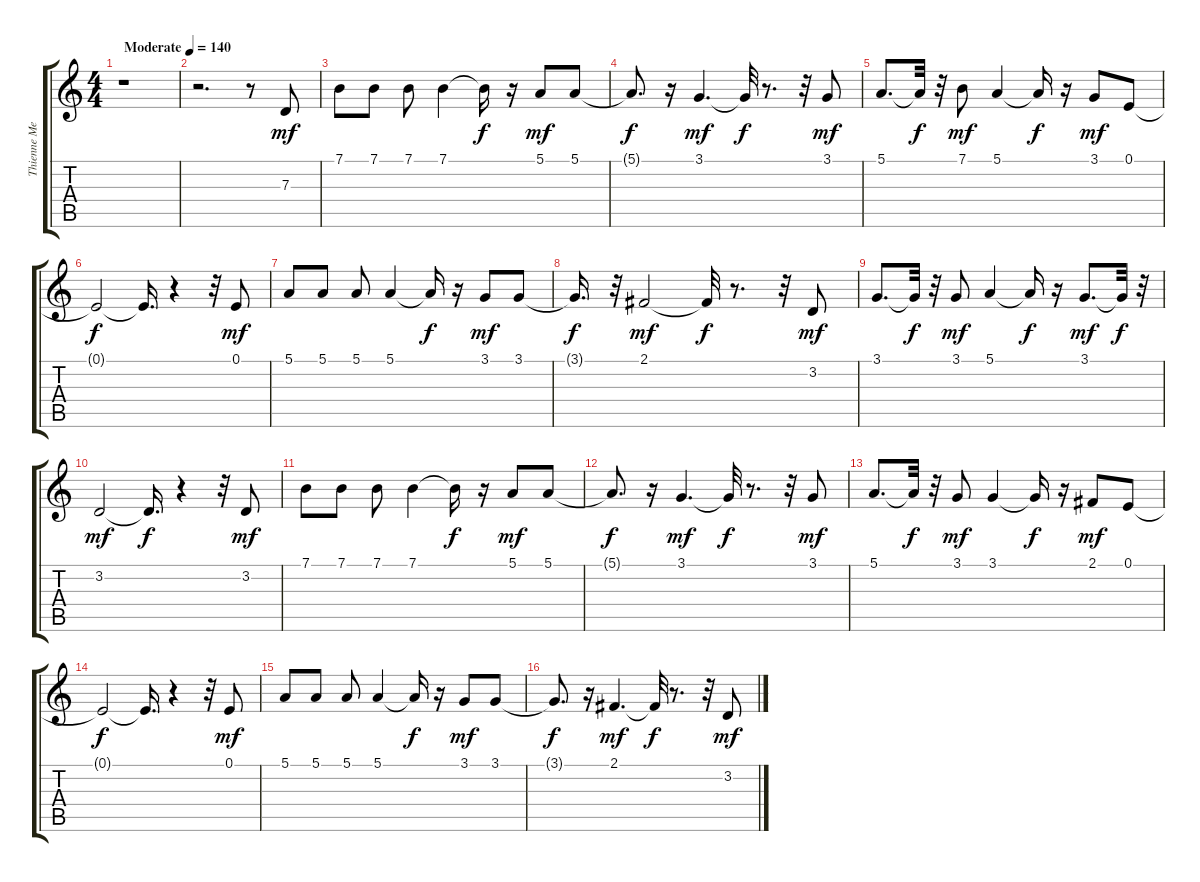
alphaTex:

\track ("Thienne Melo" "Thienne Me") {instrument acousticgrandpiano}
\staff {score tabs}
\tuning (E4 B3 G3 D3 A2 E2) {hide}
\ts (4 4)
\tempo (140 "Moderate")
\clef g2
\ks c
r.1{dy mf instrument acousticgrandpiano} |
r.2{d} r.8 7.3.8 |
7.1.8 7.1.8 7.1.8 7.1.4 7.1{t}.16{dy f} r.16 5.1.8{dy mf} 5.1.8 |
5.1{t}.8{d dy f} r.16 3.1.4{d dy mf} 3.1{t}.32{dy f} r.8{d} r.32 3.1.8{dy mf} |
5.1.8{d} 5.1{t}.32{dy f} r.32 7.1.8{dy mf} 5.1.4 5.1{t}.16{dy f} r.16 3.1.8{dy mf} 0.1.8 |
0.1{t}.2{dy f} 0.1{t}.16{d} r.4 r.32 0.1.8{dy mf} |
5.1.8 5.1.8 5.1.8 5.1.4 5.1{t}.16{dy f} r.16 3.1.8{dy mf} 3.1.8 |
3.1{t}.16{d dy f} r.32 2.1.2{dy mf} 2.1{t}.32{dy f} r.8{d} r.32 3.2.8{dy mf} |
3.1.8{d} 3.1{t}.32{dy f} r.32 3.1.8{dy mf} 5.1.4 5.1{t}.16{dy f} r.16 3.1.8{d dy mf} 3.1{t}.32{dy f} r.32 |
3.2.2{dy mf} 3.2{t}.16{d dy f} r.4 r.32 3.2.8{dy mf} |
7.1.8 7.1.8 7.1.8 7.1.4 7.1{t}.16{dy f} r.16 5.1.8{dy mf} 5.1.8 |
5.1{t}.8{d dy f} r.16 3.1.4{d dy mf} 3.1{t}.32{dy f} r.8{d} r.32 3.1.8{dy mf} |
5.1.8{d} 5.1{t}.32{dy f} r.32 3.1.8{dy mf} 3.1.4 3.1{t}.16{dy f} r.16 2.1.8{dy mf} 0.1.8 |
0.1{t}.2{dy f} 0.1{t}.16{d} r.4 r.32 0.1.8{dy mf} |
5.1.8 5.1.8 5.1.8 5.1.4 5.1{t}.16{dy f} r.16 3.1.8{dy mf} 3.1.8 |
3.1{t}.8{d dy f} r.16 2.1.4{d dy mf} 2.1{t}.32{dy f} r.8{d} r.32 3.2.8{dy mf}
